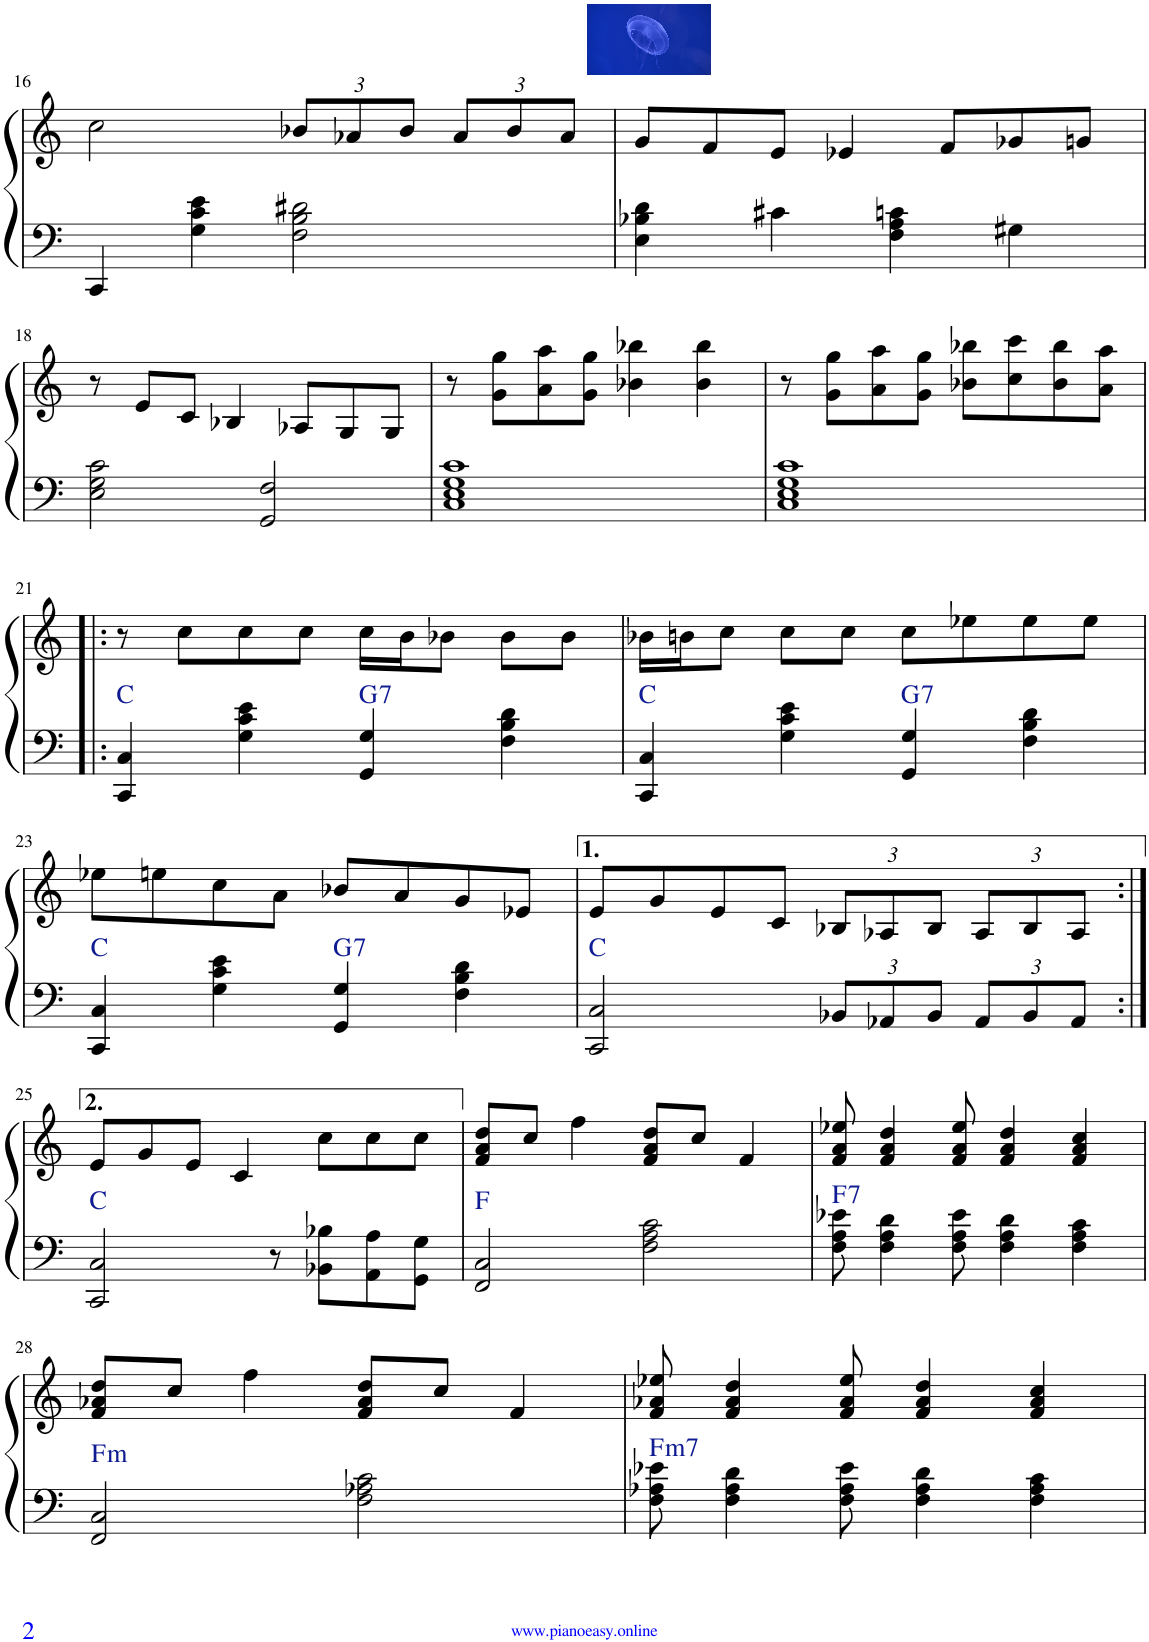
**kern	**kern	**harte
*part1	*part1	*part1
*staff2	*staff1	*
*I"Piano	*	*
*I'Pno.	*	*
!!LO:PB:g=z
*clefF4	*clefG2	*
*k[]	*k[]	*
*M4/4	*M4/4	*
=16	=16	=16
4CC/	2cc\	.
4G\ 4c\ 4e\	.	.
*	*Xbrackettup	*
2F\ 2B\ 2d#X\	12b-X/L	.
.	12a-X/	.
.	12b-/J	.
.	12a-/L	.
.	12b-/	.
.	12a-/J	.
=17	=17	=17
4E\ 4B-X\ 4d\	8g/L	.
.	8f/	.
4c#X\	8e/J	.
.	4e-X/	.
4F\ 4A\ 4cn\	.	.
.	8f/L	.
4G#X\	8g-X/	.
.	8gn/J	.
!!LO:LB:g=z
=18	=18	=18
2E\ 2G\ 2c\	8r	.
.	8e/L	.
.	8c/J	.
.	4B-X/	.
2GG/ 2F/	.	.
.	8A-X/L	.
.	8G/	.
.	8G/J	.
=19	=19	=19
1C 1E 1G 1c	8r	.
.	8g\ 8gg\L	.
.	8a\ 8aa\	.
.	8g\ 8gg\J	.
.	4b-X\ 4bb-X\	.
.	4b-\ 4bb-\	.
=20	=20	=20
1C 1E 1G 1c	8r	.
.	8g\ 8gg\L	.
.	8a\ 8aa\	.
.	8g\ 8gg\J	.
.	8b-X\ 8bb-X\L	.
.	8cc\ 8ccc\	.
.	8b-\ 8bb-\	.
.	8a\ 8aa\J	.
!!LO:LB:g=z
=21!|:	=21!|:	=21!|:
4CC/ 4C/	8r	C:maj
.	8cc\L	.
4G\ 4c\ 4e\	8cc\	.
.	8cc\J	.
!	!	!LO:H:kt=7
4GG/ 4G/	16cc\LL	G:7
.	16b\J	.
.	8b-X\J	.
4F\ 4B\ 4d\	8b-\L	.
.	8b-\J	.
=22	=22	=22
4CC/ 4C/	16b-X\LL	C:maj
.	16bn\J	.
.	8cc\J	.
4G\ 4c\ 4e\	8cc\L	.
.	8cc\J	.
!	!	!LO:H:kt=7
4GG/ 4G/	8cc\L	G:7
.	8ee-X\	.
4F\ 4B\ 4d\	8ee-\	.
.	8ee-\J	.
!!LO:LB:g=z
=23	=23	=23
4CC/ 4C/	8ee-X\L	C:maj
.	8een\	.
4G\ 4c\ 4e\	8cc\	.
.	8a\J	.
!	!	!LO:H:kt=7
4GG/ 4G/	8b-X/L	G:7
.	8a/	.
4F\ 4B\ 4d\	8g/	.
.	8e-X/J	.
=24	=24	=24
2CC/ 2C/	8e/L	C:maj
.	8g/	.
.	8e/	.
.	8c/J	.
*Xbrackettup	*	*
12BB-X/L	12B-X/L	.
12AA-X/	12A-X/	.
12BB-/J	12B-/J	.
12AA-/L	12A-/L	.
12BB-/	12B-/	.
12AA-/J	12A-/J	.
!!LO:LB:g=z
=25:|!	=25:|!	=25:|!
2CC/ 2C/	8e/L	C:maj
.	8g/	.
.	8e/J	.
.	4c/	.
8r	.	.
8BB-X\ 8B-X\L	8cc\L	.
8AA\ 8A\	8cc\	.
8GG\ 8G\J	8cc\J	.
=26	=26	=26
2FF/ 2C/	8f/ 8a/ 8dd/L	F:maj
.	8cc/J	.
.	4ff\	.
2F\ 2A\ 2c\	8f/ 8a/ 8dd/L	.
.	8cc/J	.
.	4f/	.
=27	=27	=27
!	!	!LO:H:kt=7
8F\ 8A\ 8e-X\	8f/ 8a/ 8ee-X/	F:7
4F\ 4A\ 4d\	4f/ 4a/ 4dd/	.
8F\ 8A\ 8e-\	8f/ 8a/ 8ee-/	.
4F\ 4A\ 4d\	4f/ 4a/ 4dd/	.
4F\ 4A\ 4c\	4f/ 4a/ 4cc/	.
!!LO:LB:g=z
=28	=28	=28
!	!	!LO:H:kt=m
2FF/ 2C/	8f/ 8a-X/ 8dd/L	F:min
.	8cc/J	.
.	4ff\	.
2F\ 2A-X\ 2c\	8f/ 8a-/ 8dd/L	.
.	8cc/J	.
.	4f/	.
=29	=29	=29
!	!	!LO:H:kt=m7
8F\ 8A-X\ 8e-X\	8f/ 8a-X/ 8ee-X/	F:min7
4F\ 4A-\ 4d\	4f/ 4a-/ 4dd/	.
8F\ 8A-\ 8e-\	8f/ 8a-/ 8ee-/	.
4F\ 4A-\ 4d\	4f/ 4a-/ 4dd/	.
4F\ 4A-\ 4c\	4f/ 4a-/ 4cc/	.
=	=	=
*-	*-	*-
